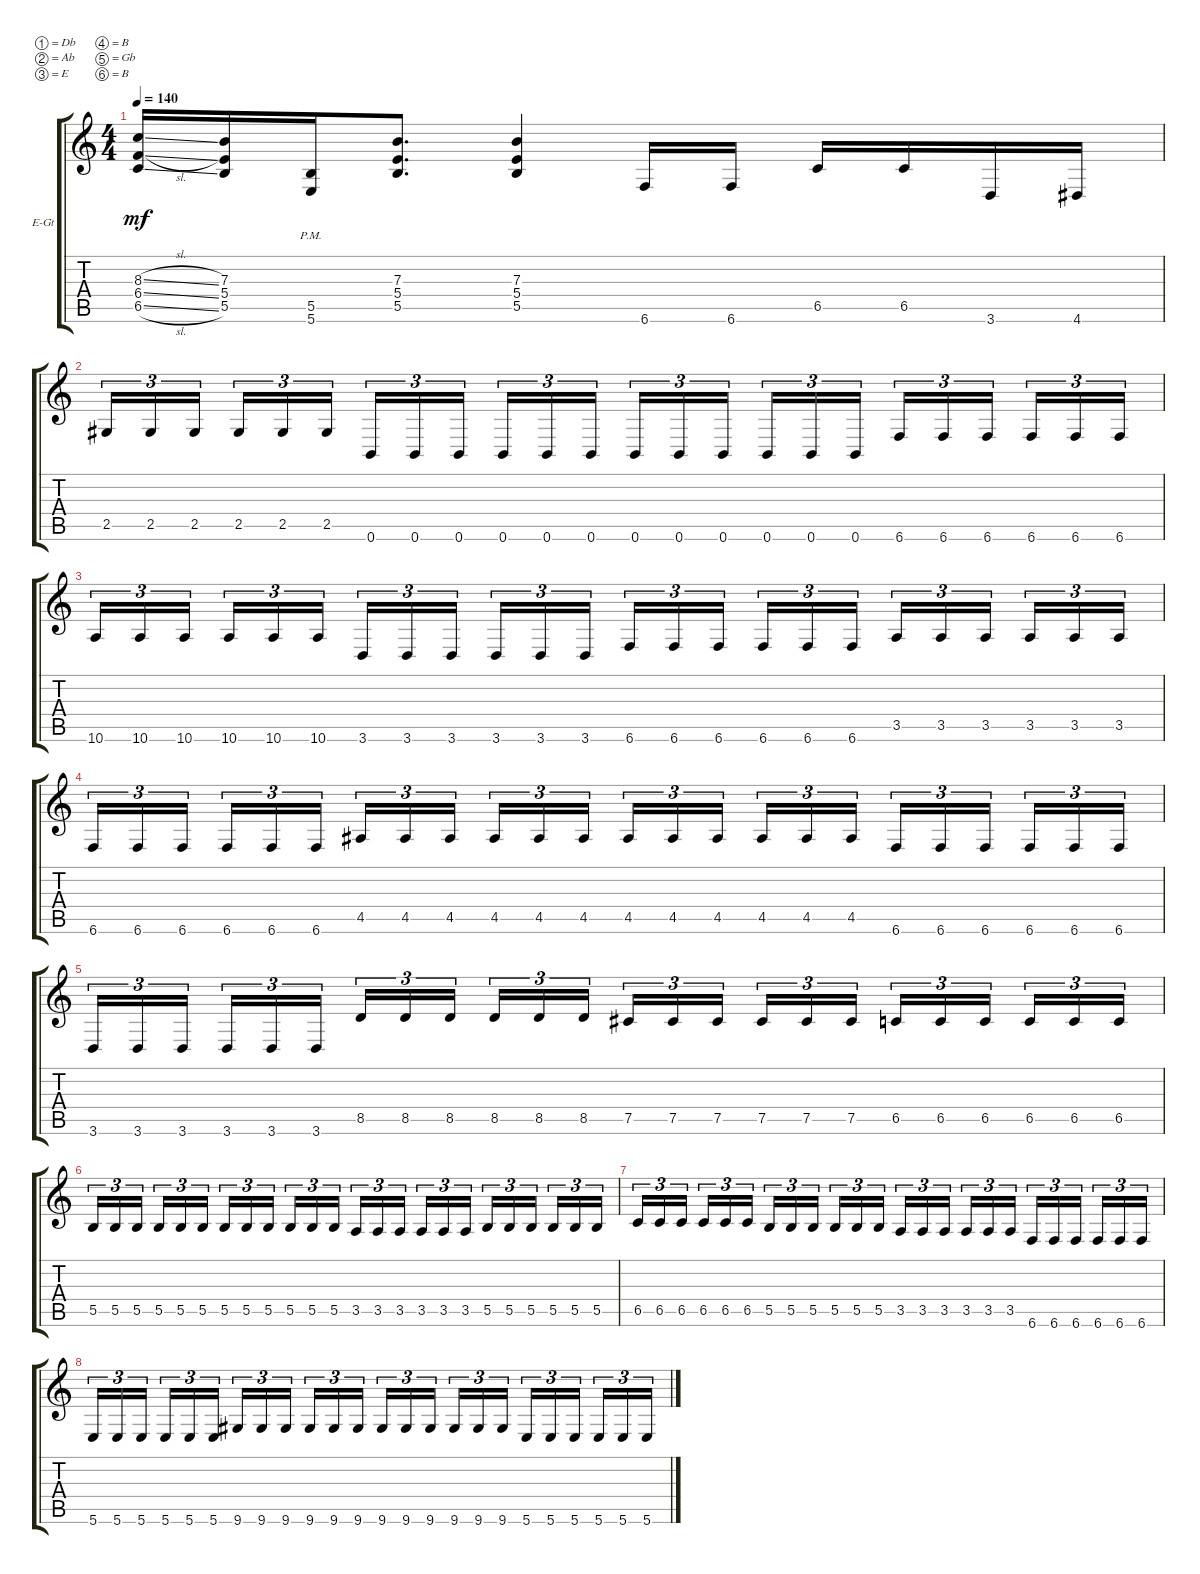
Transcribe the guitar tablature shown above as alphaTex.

\defaultSystemsLayout 4
\bracketExtendMode groupsimilarinstruments
\firstSystemTrackNameOrientation horizontal
\otherSystemsTrackNameOrientation horizontal
\track ("Electric Guitar" "E-Gt") {instrument distortionguitar}
\staff {score tabs}
\tuning (Db4 Ab3 E3 B2 Gb2 B1)
\ts (4 4)
\tempo 140
\clef g2
\ks c
(6.5{sl} 8.3{sl} 6.4{sl}).16{dy mf} (7.3 5.5 5.4).16 (5.6{pm} 5.5{pm}).16 (5.5 7.3 5.4).8{d} (5.5 7.3 5.4).4 6.6.16 6.6.16 6.5.16 6.5.16 3.6.16 4.6.16 |
2.5.16{tu (3 2)} 2.5.16{tu (3 2)} 2.5.16{tu (3 2)} 2.5.16{tu (3 2)} 2.5.16{tu (3 2)} 2.5.16{tu (3 2)} 0.6.16{tu (3 2)} 0.6.16{tu (3 2)} 0.6.16{tu (3 2)} 0.6.16{tu (3 2)} 0.6.16{tu (3 2)} 0.6.16{tu (3 2)} 0.6.16{tu (3 2)} 0.6.16{tu (3 2)} 0.6.16{tu (3 2)} 0.6.16{tu (3 2)} 0.6.16{tu (3 2)} 0.6.16{tu (3 2)} 6.6.16{tu (3 2)} 6.6.16{tu (3 2)} 6.6.16{tu (3 2)} 6.6.16{tu (3 2)} 6.6.16{tu (3 2)} 6.6.16{tu (3 2)} |
10.6.16{tu (3 2)} 10.6.16{tu (3 2)} 10.6.16{tu (3 2)} 10.6.16{tu (3 2)} 10.6.16{tu (3 2)} 10.6.16{tu (3 2)} 3.6.16{tu (3 2)} 3.6.16{tu (3 2)} 3.6.16{tu (3 2)} 3.6.16{tu (3 2)} 3.6.16{tu (3 2)} 3.6.16{tu (3 2)} 6.6.16{tu (3 2)} 6.6.16{tu (3 2)} 6.6.16{tu (3 2)} 6.6.16{tu (3 2)} 6.6.16{tu (3 2)} 6.6.16{tu (3 2)} 3.5.16{tu (3 2)} 3.5.16{tu (3 2)} 3.5.16{tu (3 2)} 3.5.16{tu (3 2)} 3.5.16{tu (3 2)} 3.5.16{tu (3 2)} |
6.6.16{tu (3 2)} 6.6.16{tu (3 2)} 6.6.16{tu (3 2)} 6.6.16{tu (3 2)} 6.6.16{tu (3 2)} 6.6.16{tu (3 2)} 4.5.16{tu (3 2)} 4.5.16{tu (3 2)} 4.5.16{tu (3 2)} 4.5.16{tu (3 2)} 4.5.16{tu (3 2)} 4.5.16{tu (3 2)} 4.5.16{tu (3 2)} 4.5.16{tu (3 2)} 4.5.16{tu (3 2)} 4.5.16{tu (3 2)} 4.5.16{tu (3 2)} 4.5.16{tu (3 2)} 6.6.16{tu (3 2)} 6.6.16{tu (3 2)} 6.6.16{tu (3 2)} 6.6.16{tu (3 2)} 6.6.16{tu (3 2)} 6.6.16{tu (3 2)} |
3.6.16{tu (3 2)} 3.6.16{tu (3 2)} 3.6.16{tu (3 2)} 3.6.16{tu (3 2)} 3.6.16{tu (3 2)} 3.6.16{tu (3 2)} 8.5.16{tu (3 2)} 8.5.16{tu (3 2)} 8.5.16{tu (3 2)} 8.5.16{tu (3 2)} 8.5.16{tu (3 2)} 8.5.16{tu (3 2)} 7.5.16{tu (3 2)} 7.5.16{tu (3 2)} 7.5.16{tu (3 2)} 7.5.16{tu (3 2)} 7.5.16{tu (3 2)} 7.5.16{tu (3 2)} 6.5.16{tu (3 2)} 6.5.16{tu (3 2)} 6.5.16{tu (3 2)} 6.5.16{tu (3 2)} 6.5.16{tu (3 2)} 6.5.16{tu (3 2)} |
5.5.16{tu (3 2)} 5.5.16{tu (3 2)} 5.5.16{tu (3 2)} 5.5.16{tu (3 2)} 5.5.16{tu (3 2)} 5.5.16{tu (3 2)} 5.5.16{tu (3 2)} 5.5.16{tu (3 2)} 5.5.16{tu (3 2)} 5.5.16{tu (3 2)} 5.5.16{tu (3 2)} 5.5.16{tu (3 2)} 3.5.16{tu (3 2)} 3.5.16{tu (3 2)} 3.5.16{tu (3 2)} 3.5.16{tu (3 2)} 3.5.16{tu (3 2)} 3.5.16{tu (3 2)} 5.5.16{tu (3 2)} 5.5.16{tu (3 2)} 5.5.16{tu (3 2)} 5.5.16{tu (3 2)} 5.5.16{tu (3 2)} 5.5.16{tu (3 2)} |
6.5.16{tu (3 2)} 6.5.16{tu (3 2)} 6.5.16{tu (3 2)} 6.5.16{tu (3 2)} 6.5.16{tu (3 2)} 6.5.16{tu (3 2)} 5.5.16{tu (3 2)} 5.5.16{tu (3 2)} 5.5.16{tu (3 2)} 5.5.16{tu (3 2)} 5.5.16{tu (3 2)} 5.5.16{tu (3 2)} 3.5.16{tu (3 2)} 3.5.16{tu (3 2)} 3.5.16{tu (3 2)} 3.5.16{tu (3 2)} 3.5.16{tu (3 2)} 3.5.16{tu (3 2)} 6.6.16{tu (3 2)} 6.6.16{tu (3 2)} 6.6.16{tu (3 2)} 6.6.16{tu (3 2)} 6.6.16{tu (3 2)} 6.6.16{tu (3 2)} |
5.6.16{tu (3 2)} 5.6.16{tu (3 2)} 5.6.16{tu (3 2)} 5.6.16{tu (3 2)} 5.6.16{tu (3 2)} 5.6.16{tu (3 2)} 9.6.16{tu (3 2)} 9.6.16{tu (3 2)} 9.6.16{tu (3 2)} 9.6.16{tu (3 2)} 9.6.16{tu (3 2)} 9.6.16{tu (3 2)} 9.6.16{tu (3 2)} 9.6.16{tu (3 2)} 9.6.16{tu (3 2)} 9.6.16{tu (3 2)} 9.6.16{tu (3 2)} 9.6.16{tu (3 2)} 5.6.16{tu (3 2)} 5.6.16{tu (3 2)} 5.6.16{tu (3 2)} 5.6.16{tu (3 2)} 5.6.16{tu (3 2)} 5.6.16{tu (3 2)}
